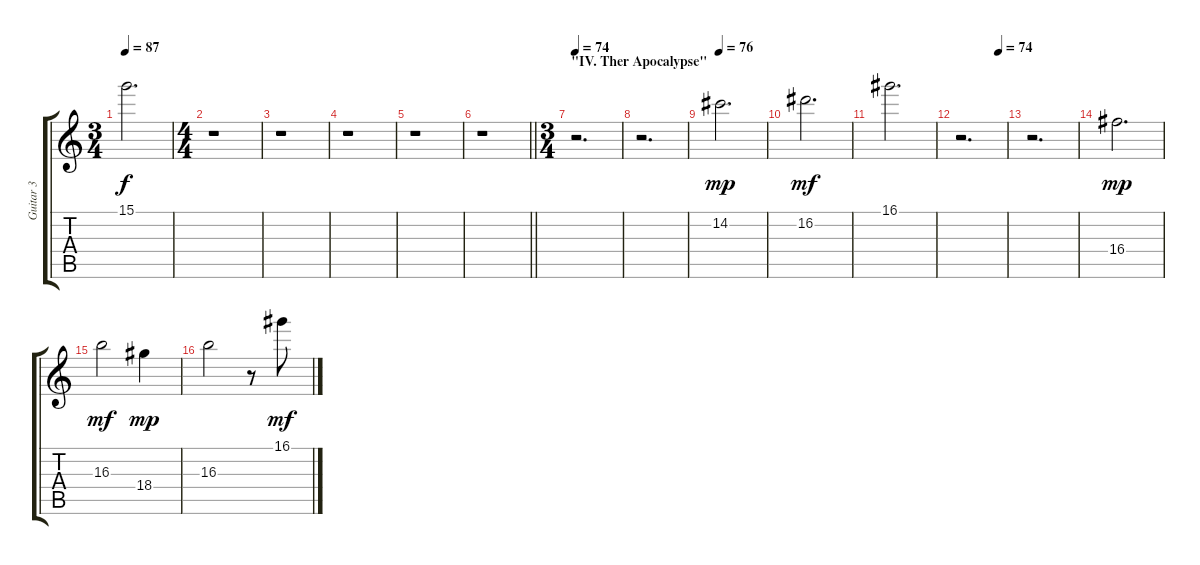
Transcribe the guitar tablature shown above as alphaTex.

\track ("Guitar 3" "Guitar 3") {instrument electricguitarclean}
\staff {score tabs}
\tuning (E4 B3 G3 D3 A2 E2) {hide}
\ts (3 4)
\tempo 87
\clef g2
\ks c
15.1{t}.2{d dy f} |
\ts (4 4)
r.1 |
r.1 |
r.1 |
r.1 |
\barLineRight lightlight
r.1 |
\ts (3 4)
\section ("" "\"IV. Ther Apocalypse\"")
\tempo 74
r.2{d} |
r.2{d} |
\tempo 76
14.2.2{d dy mp} |
16.2.2{d dy mf} |
16.1.2{d} |
\tempo (74 0.8333333333333334)
r.2{d} |
r.2{d} |
16.4.2{d dy mp} |
16.3.2{dy mf} 18.4.4{dy mp} |
16.3.2 r.8 16.1.8{dy mf}
